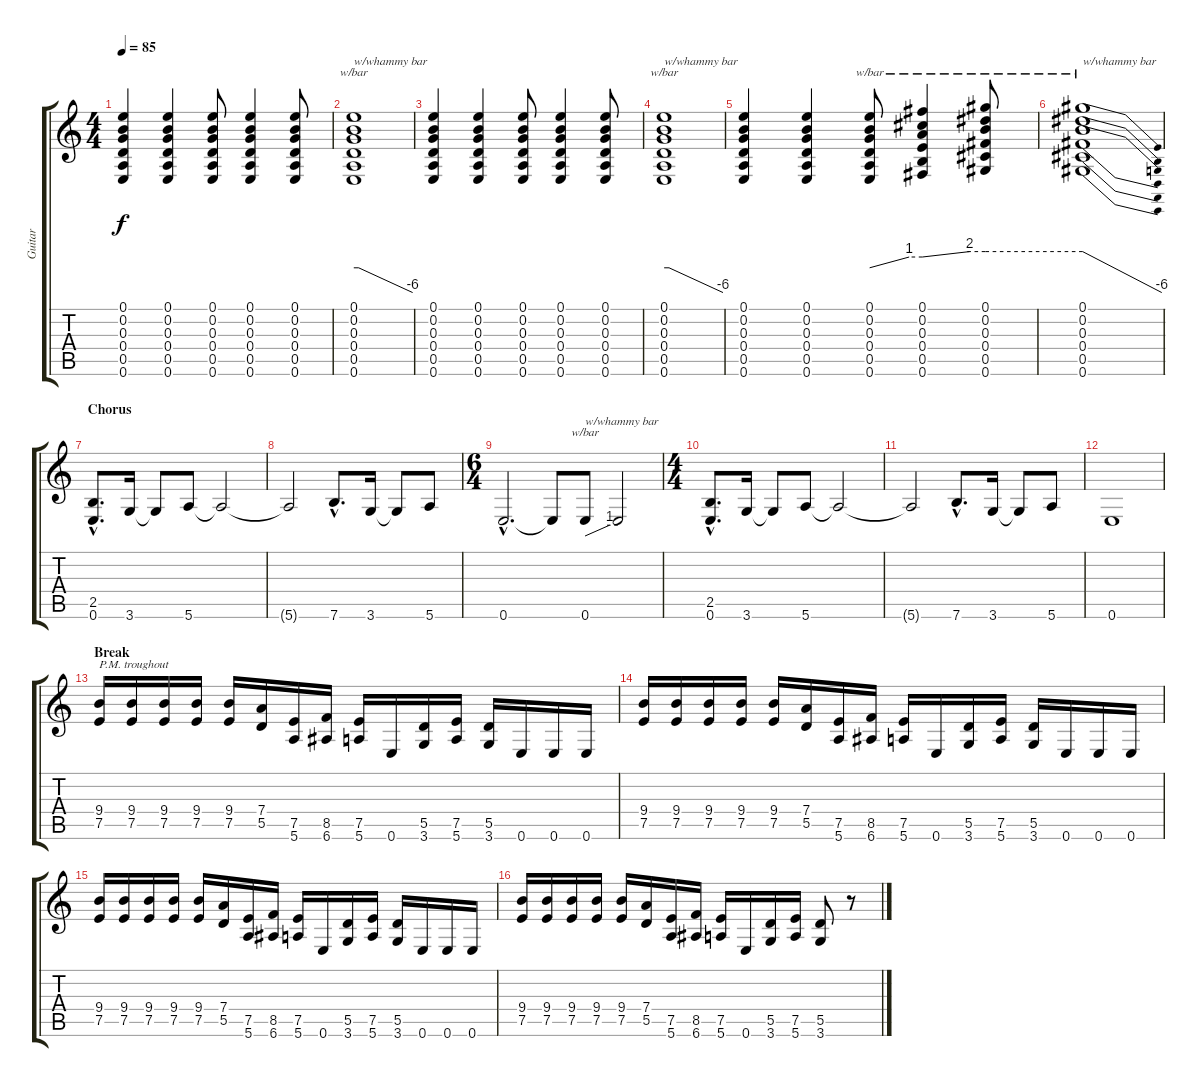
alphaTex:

\track ("Guitar" "Guitar") {instrument distortionguitar}
\staff {score tabs}
\tuning (E4 B3 G3 D3 A2 E2) {hide}
\ts (4 4)
\tempo 85
\clef g2
\ks c
(0.1 0.2 0.3 0.4 0.5 0.6).4{dy f volume 0} (0.1 0.2 0.3 0.4 0.5 0.6).4 (0.1 0.2 0.3 0.4 0.5 0.6).8 (0.1 0.2 0.3 0.4 0.5 0.6).4 (0.1 0.2 0.3 0.4 0.5 0.6).8 |
(0.1 0.2 0.3 0.4 0.5 0.6).1{tbe (custom default 0 0 5 0 60 -24) txt "w/whammy bar"} |
(0.1 0.2 0.3 0.4 0.5 0.6).4{volume 0} (0.1 0.2 0.3 0.4 0.5 0.6).4 (0.1 0.2 0.3 0.4 0.5 0.6).8 (0.1 0.2 0.3 0.4 0.5 0.6).4 (0.1 0.2 0.3 0.4 0.5 0.6).8 |
(0.1 0.2 0.3 0.4 0.5 0.6).1{tbe (custom default 0 0 5 0 60 -24) txt "w/whammy bar"} |
(0.1 0.2 0.3 0.4 0.5 0.6).4{volume 0} (0.1 0.2 0.3 0.4 0.5 0.6).4 (0.1 0.2 0.3 0.4 0.5 0.6).8{tbe (custom default 0 0 45 4 60 4)} (0.1 0.2 0.3 0.4 0.5 0.6).4{tbe (custom default 0 4 45 8 60 8)} (0.1 0.2 0.3 0.4 0.5 0.6).8{tbe (hold default 0 8 60 8)} |
(0.1 0.2 0.3 0.4 0.5 0.6).1{tbe (dive default 0 8 60 -24) txt "w/whammy bar"} |
\section ("" "Chorus")
(2.5{hac} 0.6{hac}).8{d} 3.6.16 3.6{t}.8 5.6.8 5.6{t}.2 |
5.6{t}.2 7.6{hac}.8{d} 3.6.16 3.6{t}.8 5.6.8 |
\ts (6 4)
0.6{hac}.2{d} 0.6{t}.8 0.6.8{tbe (custom default 0 0 45 4 60 4) txt "w/whammy bar"} 0.6{t}.2 |
\ts (4 4)
(2.5{hac} 0.6{hac}).8{d} 3.6.16 3.6{t}.8 5.6.8 5.6{t}.2 |
5.6{t}.2 7.6{hac}.8{d} 3.6.16 3.6{t}.8 5.6.8 |
0.6.1 |
\section ("" "Break")
(9.4 7.5).16{txt "P.M. troughout" instrument electricguitarmuted} (9.4 7.5).16 (9.4 7.5).16 (9.4 7.5).16 (9.4 7.5).16 (7.4 5.5).16 (7.5 5.6).16 (8.5 6.6).16 (7.5 5.6).16 0.6.16 (5.5 3.6).16 (7.5 5.6).16 (5.5 3.6).16 0.6.16 0.6.16 0.6.16 |
(9.4 7.5).16 (9.4 7.5).16 (9.4 7.5).16 (9.4 7.5).16 (9.4 7.5).16 (7.4 5.5).16 (7.5 5.6).16 (8.5 6.6).16 (7.5 5.6).16 0.6.16 (5.5 3.6).16 (7.5 5.6).16 (5.5 3.6).16 0.6.16 0.6.16 0.6.16 |
(9.4 7.5).16 (9.4 7.5).16 (9.4 7.5).16 (9.4 7.5).16 (9.4 7.5).16 (7.4 5.5).16 (7.5 5.6).16 (8.5 6.6).16 (7.5 5.6).16 0.6.16 (5.5 3.6).16 (7.5 5.6).16 (5.5 3.6).16 0.6.16 0.6.16 0.6.16 |
(9.4 7.5).16 (9.4 7.5).16 (9.4 7.5).16 (9.4 7.5).16 (9.4 7.5).16 (7.4 5.5).16 (7.5 5.6).16 (8.5 6.6).16 (7.5 5.6).16 0.6.16 (5.5 3.6).16 (7.5 5.6).16 (5.5 3.6).8 r.8
